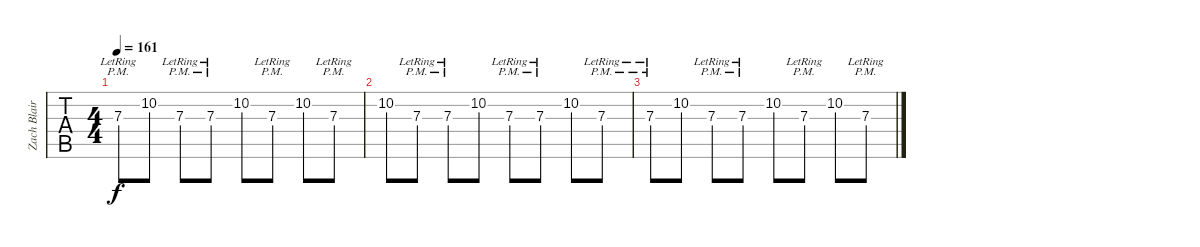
\track ("Zach Blair - Guitar One" "Zach Blair") {instrument distortionguitar}
\staff {tabs}
\tuning (Eb4 Bb3 Gb3 Db3 Ab2 Eb2) {hide}
\ts (4 4)
\tempo 161
\clef g2
\ks db
7.3{pm lr}.8{dy f} 10.2.8 7.3{pm lr}.8 7.3{pm lr}.8 10.2.8 7.3{pm lr}.8 10.2.8 7.3{pm lr}.8 |
10.2.8{volume 0} 7.3{pm lr}.8 7.3{pm lr}.8 10.2.8 7.3{pm lr}.8 7.3{pm lr}.8 10.2.8 7.3{pm lr}.8 |
7.3{pm lr}.8 10.2.8 7.3{pm lr}.8 7.3{pm lr}.8 10.2.8 7.3{pm lr}.8 10.2.8 7.3{pm lr}.8
